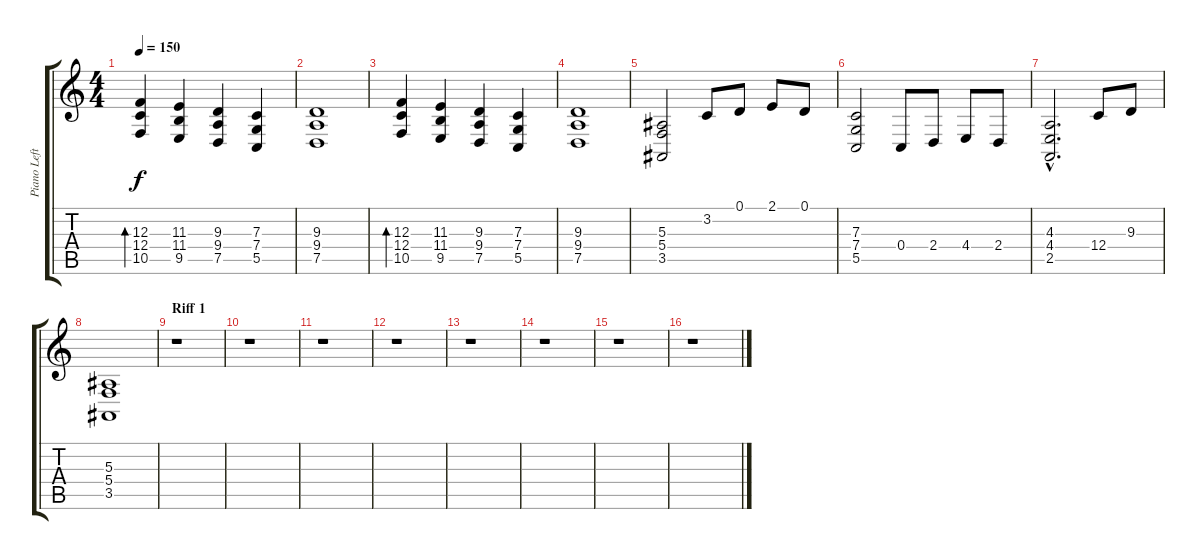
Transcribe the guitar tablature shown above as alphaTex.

\track ("Piano Left" "Piano Left") {instrument acousticgrandpiano}
\staff {score tabs}
\tuning (D4 A3 F3 C3 G2 C2) {hide}
\ts (4 4)
\tempo 150
\clef g2
\ks c
(12.3 12.4 10.5).4{bd 240 dy f instrument acousticgrandpiano} (11.3 11.4 9.5).4 (9.3 9.4 7.5).4 (7.3 7.4 5.5).4 |
(9.3 9.4 7.5).1 |
(12.3 12.4 10.5).4{bd 240} (11.3 11.4 9.5).4 (9.3 9.4 7.5).4 (7.3 7.4 5.5).4 |
(9.3 9.4 7.5).1 |
(5.3 5.4 3.5).2 3.2.8 0.1.8 2.1.8 0.1.8 |
(7.3 7.4 5.5).2 0.4.8 2.4.8 4.4.8 2.4.8 |
(4.3{hac} 4.4{hac} 2.5{hac}).2{d} 12.4.8 9.3.8 |
(5.3 5.4 3.5).1 |
\section ("" "Riff 1")
r.1 |
r.1 |
r.1 |
r.1 |
r.1 |
r.1 |
r.1 |
r.1
